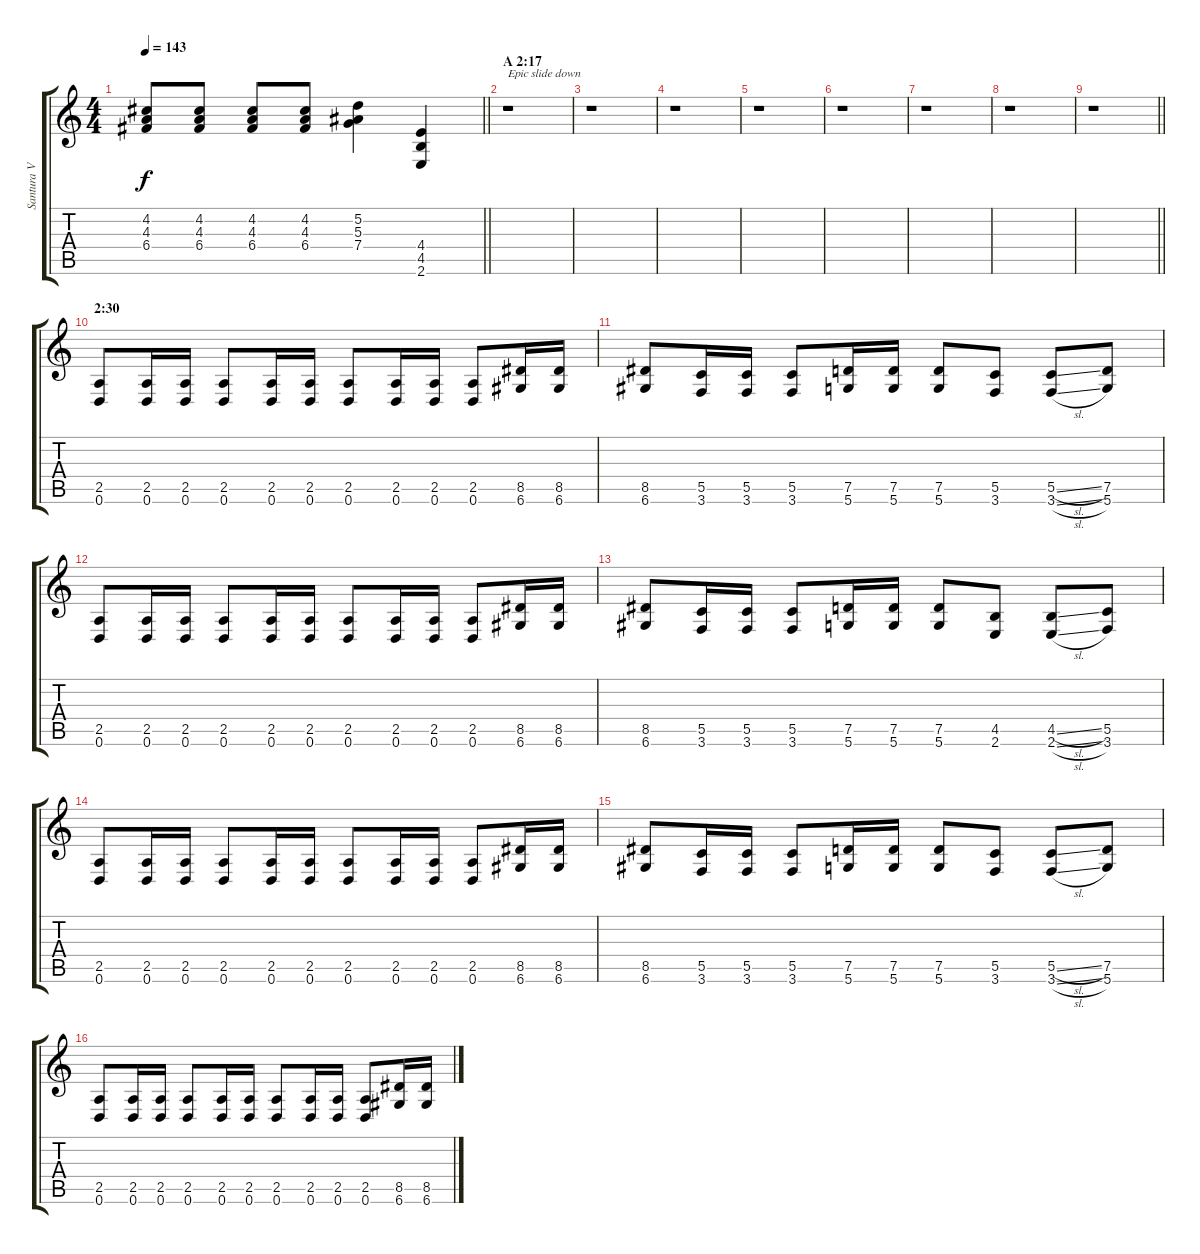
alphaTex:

\track ("Santura V" "Santura V") {instrument distortionguitar}
\staff {score tabs}
\tuning (D4 A3 F3 C3 G2 D2) {hide}
\ts (4 4)
\tempo 143
\clef g2
\barLineRight lightlight
\ks c
(4.2 4.3 6.4).8{dy f} (4.2 4.3 6.4).8 (4.2 4.3 6.4).8 (4.2 4.3 6.4).8 (5.2 5.3 7.4).4 (4.4 4.5 2.6).4 |
\section ("" "A 2:17")
r.1{txt "Epic slide down"} |
r.1 |
r.1 |
r.1 |
r.1 |
r.1 |
r.1 |
\barLineRight lightlight
r.1 |
\section ("" "2:30")
(2.5 0.6).8 (2.5 0.6).16 (2.5 0.6).16 (2.5 0.6).8 (2.5 0.6).16 (2.5 0.6).16 (2.5 0.6).8 (2.5 0.6).16 (2.5 0.6).16 (2.5 0.6).8 (8.5 6.6).16 (8.5 6.6).16 |
(8.5 6.6).8 (5.5 3.6).16 (5.5 3.6).16 (5.5 3.6).8 (7.5 5.6).16 (7.5 5.6).16 (7.5 5.6).8 (5.5 3.6).8 (5.5{sl} 3.6{sl}).8 (7.5 5.6).8 |
(2.5 0.6).8 (2.5 0.6).16 (2.5 0.6).16 (2.5 0.6).8 (2.5 0.6).16 (2.5 0.6).16 (2.5 0.6).8 (2.5 0.6).16 (2.5 0.6).16 (2.5 0.6).8 (8.5 6.6).16 (8.5 6.6).16 |
(8.5 6.6).8 (5.5 3.6).16 (5.5 3.6).16 (5.5 3.6).8 (7.5 5.6).16 (7.5 5.6).16 (7.5 5.6).8 (4.5 2.6).8 (4.5{sl} 2.6{sl}).8 (5.5 3.6).8 |
(2.5 0.6).8 (2.5 0.6).16 (2.5 0.6).16 (2.5 0.6).8 (2.5 0.6).16 (2.5 0.6).16 (2.5 0.6).8 (2.5 0.6).16 (2.5 0.6).16 (2.5 0.6).8 (8.5 6.6).16 (8.5 6.6).16 |
(8.5 6.6).8 (5.5 3.6).16 (5.5 3.6).16 (5.5 3.6).8 (7.5 5.6).16 (7.5 5.6).16 (7.5 5.6).8 (5.5 3.6).8 (5.5{sl} 3.6{sl}).8 (7.5 5.6).8 |
(2.5 0.6).8 (2.5 0.6).16 (2.5 0.6).16 (2.5 0.6).8 (2.5 0.6).16 (2.5 0.6).16 (2.5 0.6).8 (2.5 0.6).16 (2.5 0.6).16 (2.5 0.6).8 (8.5 6.6).16 (8.5 6.6).16
